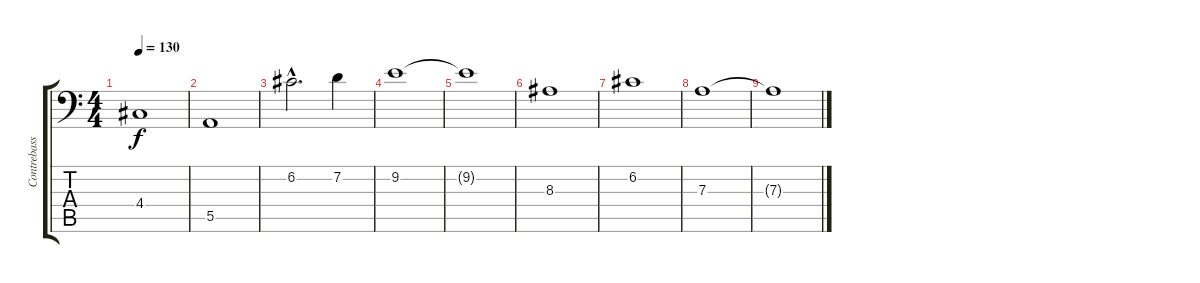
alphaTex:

\track ("Contrebasse" "Contrebass") {instrument contrabass}
\staff {score tabs}
\tuning (B2 G2 D2 A1 E1 B0) {hide}
\ts (4 4)
\tempo 130
\clef f4
\ks c
4.4{t}.1{dy f} |
5.5.1 |
6.2{hac}.2{d} 7.2.4 |
9.2.1 |
9.2{t}.1 |
8.3.1 |
6.2.1 |
7.3.1 |
7.3{t}.1
